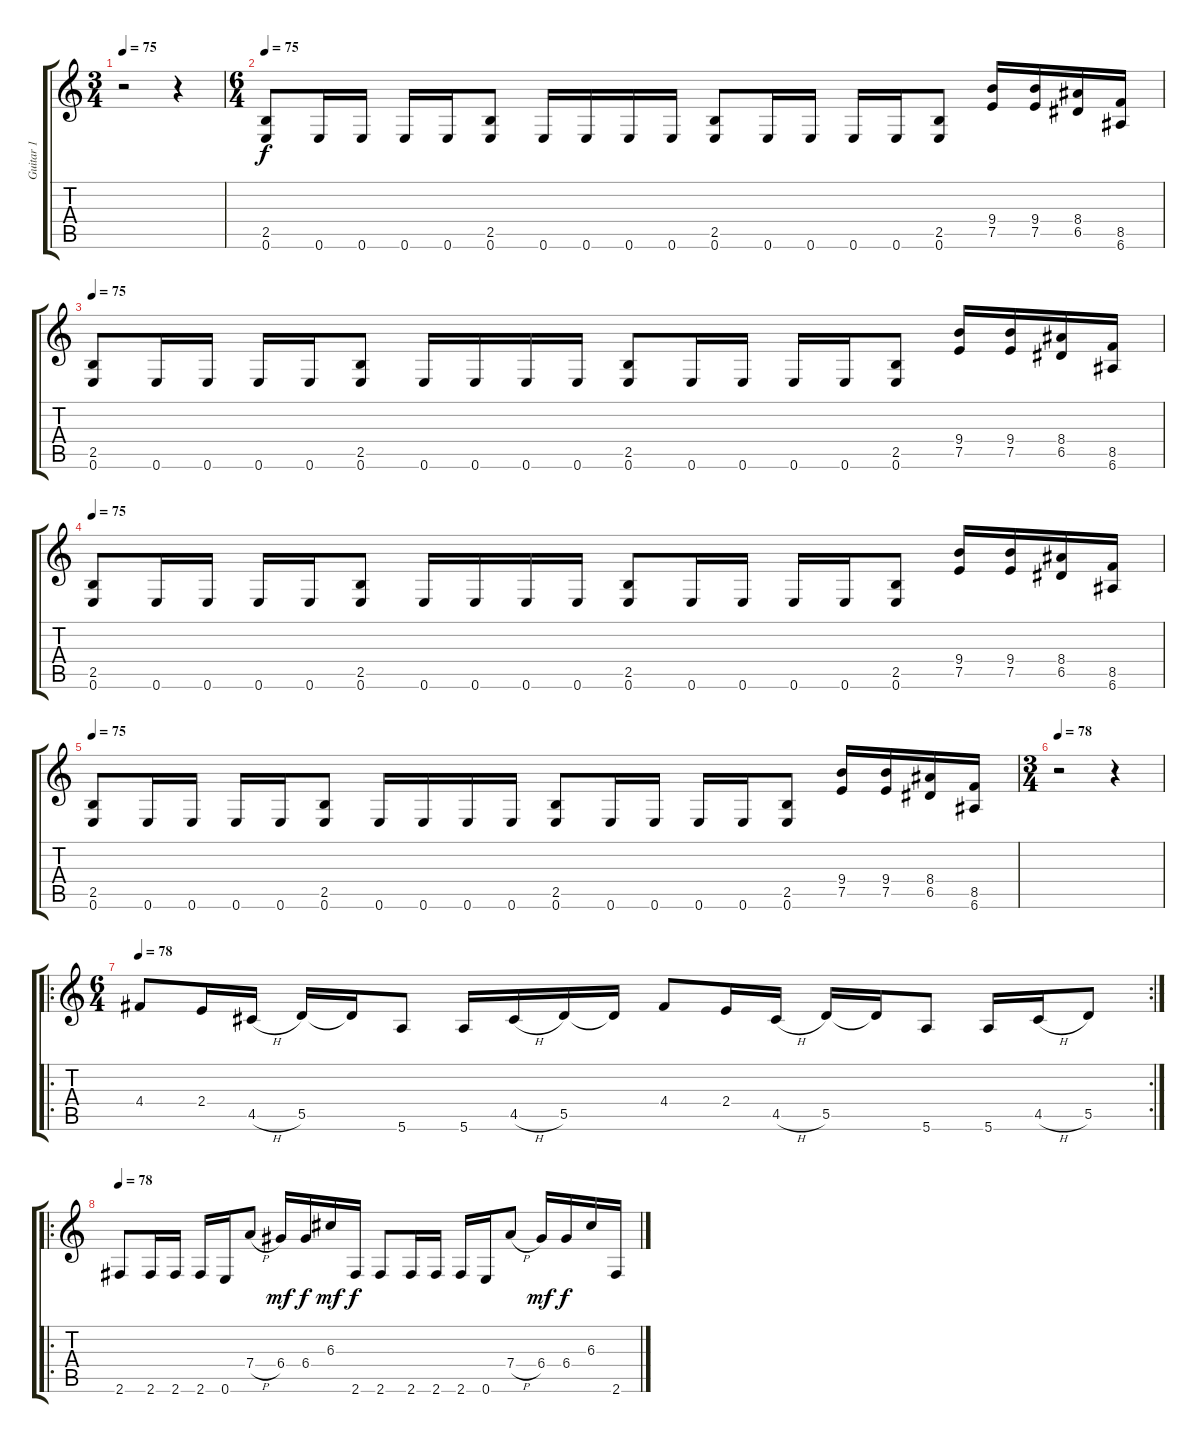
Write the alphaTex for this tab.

\track ("Guitar 1" "Guitar 1") {instrument distortionguitar}
\staff {score tabs}
\tuning (E4 B3 G3 D3 A2 E2) {hide}
\ts (3 4)
\tempo 75
\clef g2
\ks c
r.2{dy f} r.4 |
\ts (6 4)
\tempo 75
(2.5 0.6).8 0.6.16 0.6.16 0.6.16 0.6.16 (2.5 0.6).8 0.6.16 0.6.16 0.6.16 0.6.16 (2.5 0.6).8 0.6.16 0.6.16 0.6.16 0.6.16 (2.5 0.6).8 (9.4 7.5).16 (9.4 7.5).16 (8.4 6.5).16 (8.5 6.6).16 |
\tempo 75
(2.5 0.6).8 0.6.16 0.6.16 0.6.16 0.6.16 (2.5 0.6).8 0.6.16 0.6.16 0.6.16 0.6.16 (2.5 0.6).8 0.6.16 0.6.16 0.6.16 0.6.16 (2.5 0.6).8 (9.4 7.5).16 (9.4 7.5).16 (8.4 6.5).16 (8.5 6.6).16 |
\tempo 75
(2.5 0.6).8 0.6.16 0.6.16 0.6.16 0.6.16 (2.5 0.6).8 0.6.16 0.6.16 0.6.16 0.6.16 (2.5 0.6).8 0.6.16 0.6.16 0.6.16 0.6.16 (2.5 0.6).8 (9.4 7.5).16 (9.4 7.5).16 (8.4 6.5).16 (8.5 6.6).16 |
\tempo 75
(2.5 0.6).8 0.6.16 0.6.16 0.6.16 0.6.16 (2.5 0.6).8 0.6.16 0.6.16 0.6.16 0.6.16 (2.5 0.6).8 0.6.16 0.6.16 0.6.16 0.6.16 (2.5 0.6).8 (9.4 7.5).16 (9.4 7.5).16 (8.4 6.5).16 (8.5 6.6).16 |
\ts (3 4)
\tempo 78
r.2 r.4 |
\ro
\rc 2
\ts (6 4)
\tempo 78
4.4.8 2.4.16 4.5{h}.16 5.5.16 5.5{t}.16 5.6.8 5.6.16 4.5{h}.16 5.5.16 5.5{t}.16 4.4.8 2.4.16 4.5{h}.16 5.5.16 5.5{t}.16 5.6.8 5.6.16 4.5{h}.16 5.5.8 |
\ro
\tempo 78
2.6.8 2.6.16 2.6.16 2.6.16 0.6.16 7.4{h}.8 6.4.16{dy mf} 6.4.16{dy f} 6.3.16{dy mf} 2.6.16{dy f} 2.6.8 2.6.16 2.6.16 2.6.16 0.6.16 7.4{h}.8 6.4.16{dy mf} 6.4.16{dy f} 6.3.16 2.6.16
